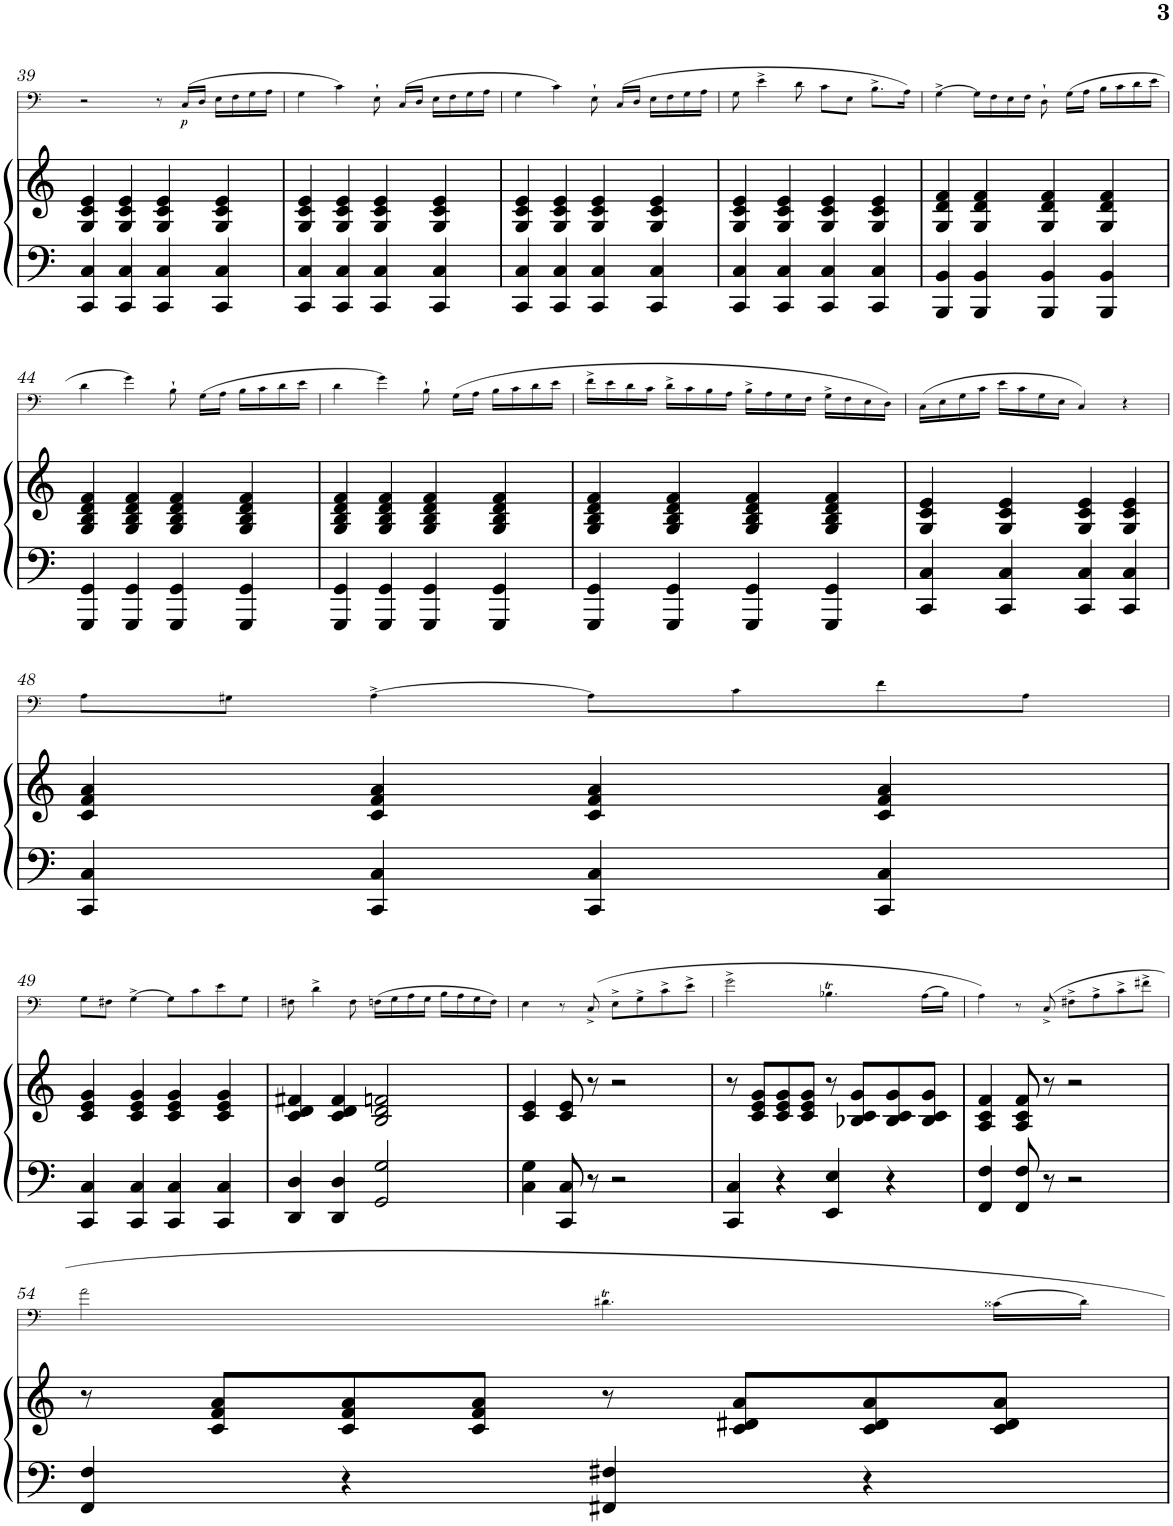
**kern	**kern	**kern	**dynam
*part2	*part2	*part1	*part1
*staff3	*staff2	*staff1	*staff1
*I"Piano	*	*I"Trombone	*
*I'Pno	*	*I'Trb	*
!!LO:PB:g=z
*clefF4	*clefG2	*clefF4	*
*k[]	*k[]	*k[]	*
*M4/4	*M4/4	*M4/4	*
*met(c)	*met(c)	*met(c)	*
=39	=39	=39	=39
4CC/ 4C/	4G/ 4c/ 4e/	2r	.
4CC/ 4C/	4G/ 4c/ 4e/	.	.
4CC/ 4C/	4G/ 4c/ 4e/	8r	.
!	!	!	!LO:DY:b
.	.	(16C/LL	p
.	.	16D/JJ	.
4CC/ 4C/	4G/ 4c/ 4e/	16E\LL	.
.	.	16F\	.
.	.	16G\	.
.	.	16A\JJ	.
=40	=40	=40	=40
4CC/ 4C/	4G/ 4c/ 4e/	4G\	.
4CC/ 4C/	4G/ 4c/ 4e/	4c\)	.
4CC/ 4C/	4G/ 4c/ 4e/	8E`\	.
.	.	(16C/LL	.
.	.	16D/JJ	.
4CC/ 4C/	4G/ 4c/ 4e/	16E\LL	.
.	.	16F\	.
.	.	16G\	.
.	.	16A\JJ	.
=41	=41	=41	=41
4CC/ 4C/	4G/ 4c/ 4e/	4G\	.
4CC/ 4C/	4G/ 4c/ 4e/	4c\)	.
4CC/ 4C/	4G/ 4c/ 4e/	8E`\	.
.	.	(16C/LL	.
.	.	16D/JJ	.
4CC/ 4C/	4G/ 4c/ 4e/	16E\LL	.
.	.	16F\	.
.	.	16G\	.
.	.	16A\JJ	.
=42	=42	=42	=42
4CC/ 4C/	4G/ 4c/ 4e/	8G\	.
.	.	4e^\	.
4CC/ 4C/	4G/ 4c/ 4e/	.	.
.	.	8d\	.
4CC/ 4C/	4G/ 4c/ 4e/	8c\L	.
.	.	8E\J	.
4CC/ 4C/	4G/ 4c/ 4e/	8.B^\L	.
.	.	16A\Jk)	.
=43	=43	=43	=43
4BBB/ 4BB/	4G/ 4d/ 4f/	[>4G^\	.
4BBB/ 4BB/	4G/ 4d/ 4f/	16G\LL]	.
.	.	16F\	.
.	.	16E\	.
.	.	16F\JJ	.
4BBB/ 4BB/	4G/ 4d/ 4f/	8D`\	.
.	.	(16G\LL	.
.	.	16A\JJ	.
4BBB/ 4BB/	4G/ 4d/ 4f/	16B\LL	.
.	.	16c\	.
.	.	16d\	.
.	.	16e\JJ	.
!!LO:LB:g=z
=44	=44	=44	=44
4GGG/ 4GG/	4G/ 4B/ 4d/ 4f/	4d\	.
4GGG/ 4GG/	4G/ 4B/ 4d/ 4f/	4g\)	.
4GGG/ 4GG/	4G/ 4B/ 4d/ 4f/	8B`\	.
.	.	(16G\LL	.
.	.	16A\JJ	.
4GGG/ 4GG/	4G/ 4B/ 4d/ 4f/	16B\LL	.
.	.	16c\	.
.	.	16d\	.
.	.	16e\JJ	.
=45	=45	=45	=45
4GGG/ 4GG/	4G/ 4B/ 4d/ 4f/	4d\	.
4GGG/ 4GG/	4G/ 4B/ 4d/ 4f/	4g\)	.
4GGG/ 4GG/	4G/ 4B/ 4d/ 4f/	8B`\	.
.	.	(16G\LL	.
.	.	16A\JJ	.
4GGG/ 4GG/	4G/ 4B/ 4d/ 4f/	16B\LL	.
.	.	16c\	.
.	.	16d\	.
.	.	16e\JJ	.
=46	=46	=46	=46
4GGG/ 4GG/	4G/ 4B/ 4d/ 4f/	16f^\LL	.
.	.	16e\	.
.	.	16d\	.
.	.	16c\JJ	.
4GGG/ 4GG/	4G/ 4B/ 4d/ 4f/	16d^\LL	.
.	.	16c\	.
.	.	16B\	.
.	.	16A\JJ	.
4GGG/ 4GG/	4G/ 4B/ 4d/ 4f/	16B^\LL	.
.	.	16A\	.
.	.	16G\	.
.	.	16F\JJ	.
4GGG/ 4GG/	4G/ 4B/ 4d/ 4f/	16G^\LL	.
.	.	16F\	.
.	.	16E\	.
.	.	16D\JJ)	.
=47	=47	=47	=47
4CC/ 4C/	4G/ 4c/ 4e/	(16C\LL	.
.	.	16E\	.
.	.	16G\	.
.	.	16c\JJ	.
4CC/ 4C/	4G/ 4c/ 4e/	16e\LL	.
.	.	16c\	.
.	.	16G\	.
.	.	16E\JJ	.
4CC/ 4C/	4G/ 4c/ 4e/	4C/)	.
4CC/ 4C/	4G/ 4c/ 4e/	4r	.
!!LO:LB:g=z
=48	=48	=48	=48
4CC/ 4C/	4c/ 4f/ 4a/	8A\L	.
.	.	8G#X\J	.
4CC/ 4C/	4c/ 4f/ 4a/	[>4A^\	.
4CC/ 4C/	4c/ 4f/ 4a/	8A\L]	.
.	.	8c\	.
4CC/ 4C/	4c/ 4f/ 4a/	8f\	.
.	.	8A\J	.
!!LO:LB:g=z
=49	=49	=49	=49
4CC/ 4C/	4c/ 4e/ 4g/	8G\L	.
.	.	8F#X\J	.
4CC/ 4C/	4c/ 4e/ 4g/	[>4G^\	.
4CC/ 4C/	4c/ 4e/ 4g/	8G\L]	.
.	.	8c\	.
4CC/ 4C/	4c/ 4e/ 4g/	8e\	.
.	.	8G\J	.
=50	=50	=50	=50
4DD/ 4D/	4c/ 4d/ 4f#X/	8F#X\	.
.	.	4d^\	.
4DD/ 4D/	4c/ 4d/ 4f#/	.	.
.	.	8F#\	.
2GG/ 2G/	2B/ 2d/ 2fn/	(16Fn\LL	.
.	.	16G\	.
.	.	16A\	.
.	.	16G\JJ	.
.	.	16B\LL	.
.	.	16A\	.
.	.	16G\	.
.	.	16F\JJ)	.
=51	=51	=51	=51
4C\ 4G\	4c/ 4e/	4E\	.
8CC/ 8C/	8c/ 8e/	8r	.
8r	8r	(8C^/	.
2r	2r	8E^\L	.
.	.	8G^\	.
.	.	8c^\	.
.	.	8e^\J	.
=52	=52	=52	=52
4CC/ 4C/	8r	2g^\	.
.	8c/ 8e/ 8g/L	.	.
4r	8c/ 8e/ 8g/	.	.
.	8c/ 8e/ 8g/J	.	.
4EE/ 4E/	8r	4.B-XT\	.
.	8B-X/ 8c/ 8g/L	.	.
4r	8B-/ 8c/ 8g/	.	.
.	8B-/ 8c/ 8g/J	(16A\LL	.
.	.	16B-\JJ)	.
=53	=53	=53	=53
4FF/ 4F/	4A/ 4c/ 4f/	4A\)	.
8FF/ 8F/	8A/ 8c/ 8f/	8r	.
8r	8r	8C^/	.
2r	2r	8F#X^\L	.
.	.	8A^\	.
.	.	8c^\	.
.	.	8f#X^\J	.
!!LO:LB:g=z
=54	=54	=54	=54
4FF/ 4F/	8r	2a\	.
.	8c/ 8f/ 8a/L	.	.
4r	8c/ 8f/ 8a/	.	.
.	8c/ 8f/ 8a/J	.	.
4FF#X/ 4F#X/	8r	4.d#Xt\	.
.	8c/ 8d#X/ 8a/L	.	.
4r	8c/ 8d#/ 8a/	.	.
.	8c/ 8d#/ 8a/J	(16c##X\LL	.
.	.	16d#\JJ)	.
=	=	=	=
*-	*-	*-	*-
